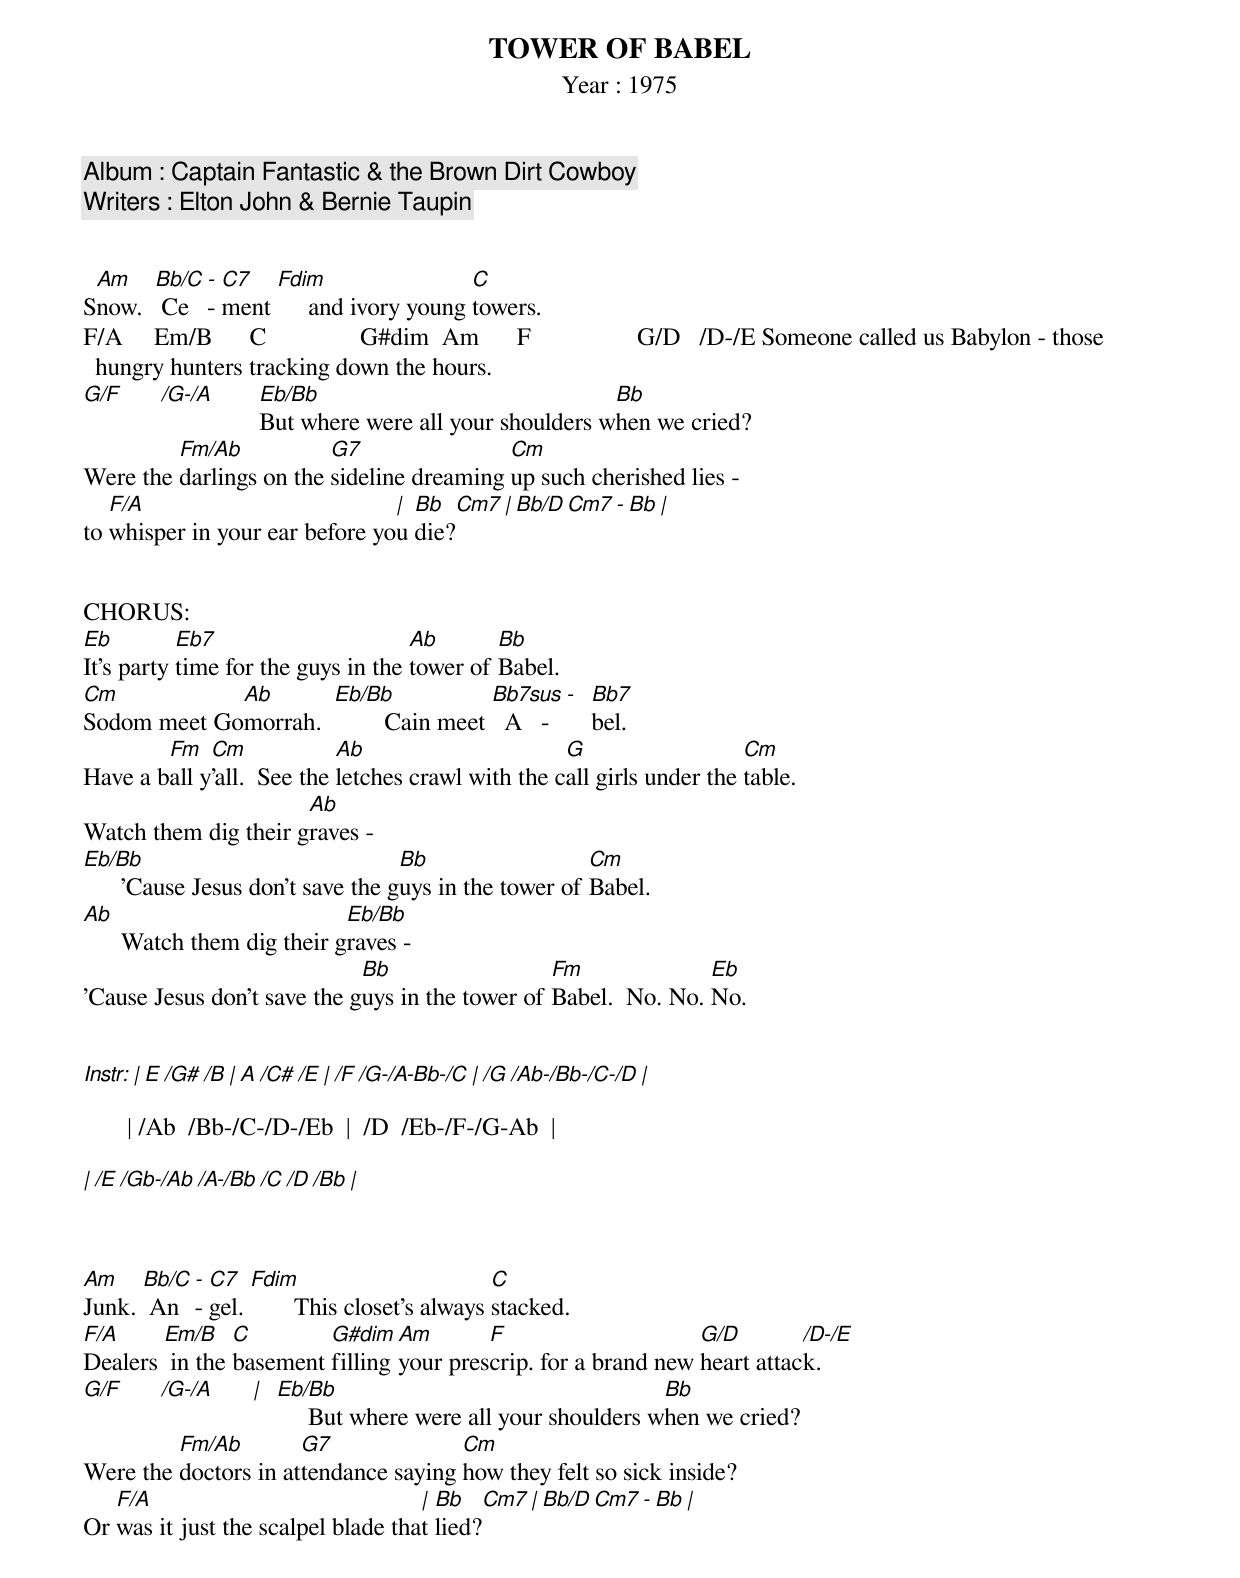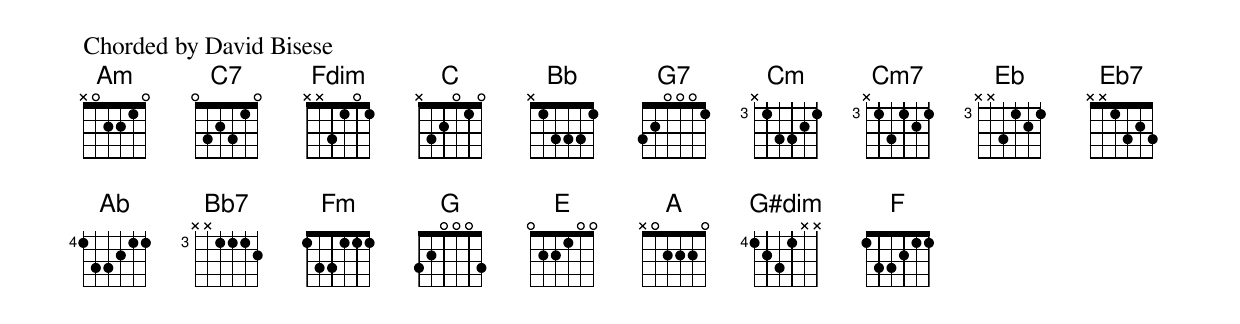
TOWER OF BABEL
   Year : 1975
  Album : Captain Fantastic & the Brown Dirt Cowboy
Writers : Elton John & Bernie Taupin


 Am    Bb/C - C7   Fdim                 C
Snow.   Ce  - ment      and ivory young towers.
F/A     Em/B      C               G#dim  Am      F                 G/D   /D-/E Someone called us Babylon - those hungry hunters tracking down the hours.
G/F   /G-/A  Eb/Bb                              Bb
             But where were all your shoulders when we cried?
         Fm/Ab           G7                Cm
Were the darlings on the sideline dreaming up such cherished lies -
   F/A                          | Bb   Cm7  |  Bb/D  Cm7 - Bb  |
to whisper in your ear before you die?


CHORUS:
Eb         Eb7                      Ab       Bb
It's party time for the guys in the tower of Babel.
Cm           Ab       Eb/Bb             Bb7sus - Bb7
Sodom meet Gomorrah.          Cain meet   A   -  bel.
        Fm   Cm             Ab                      G                   Cm
Have a ball y'all.  See the letches crawl with the call girls under the table.
                      Ab
Watch them dig their graves -
Eb/Bb                              Bb                  Cm
      'Cause Jesus don't save the guys in the tower of Babel.
Ab                          Eb/Bb
      Watch them dig their graves -
                             Bb                  Fm              Eb
'Cause Jesus don't save the guys in the tower of Babel.  No. No. No.


Instr: | E /G# /B | A /C# /E |  /F  /G-/A-Bb-/C | /G  /Ab-/Bb-/C-/D |

       | /Ab  /Bb-/C-/D-/Eb  |  /D  /Eb-/F-/G-Ab  |

       | /E  /Gb-/Ab  /A-/Bb  /C  /D  /Bb |



Am    Bb/C - C7   Fdim                        C
Junk.  An  - gel.        This closet's always stacked.
F/A     Em/B    C        G#dim   Am       F                     G/D        /D-/E
Dealers  in the basement filling your prescrip. for a brand new heart attack.
G/F   /G-/A | Eb/Bb                                   Bb
                   But where were all your shoulders when we cried?
         Fm/Ab        G7              Cm
Were the doctors in attendance saying how they felt so sick inside?
   F/A                              | Bb   Cm7  |  Bb/D  Cm7 - Bb  |
Or was it just the scalpel blade that lied?


{Repeat Chorus twice}


Chorded by David Bisese
